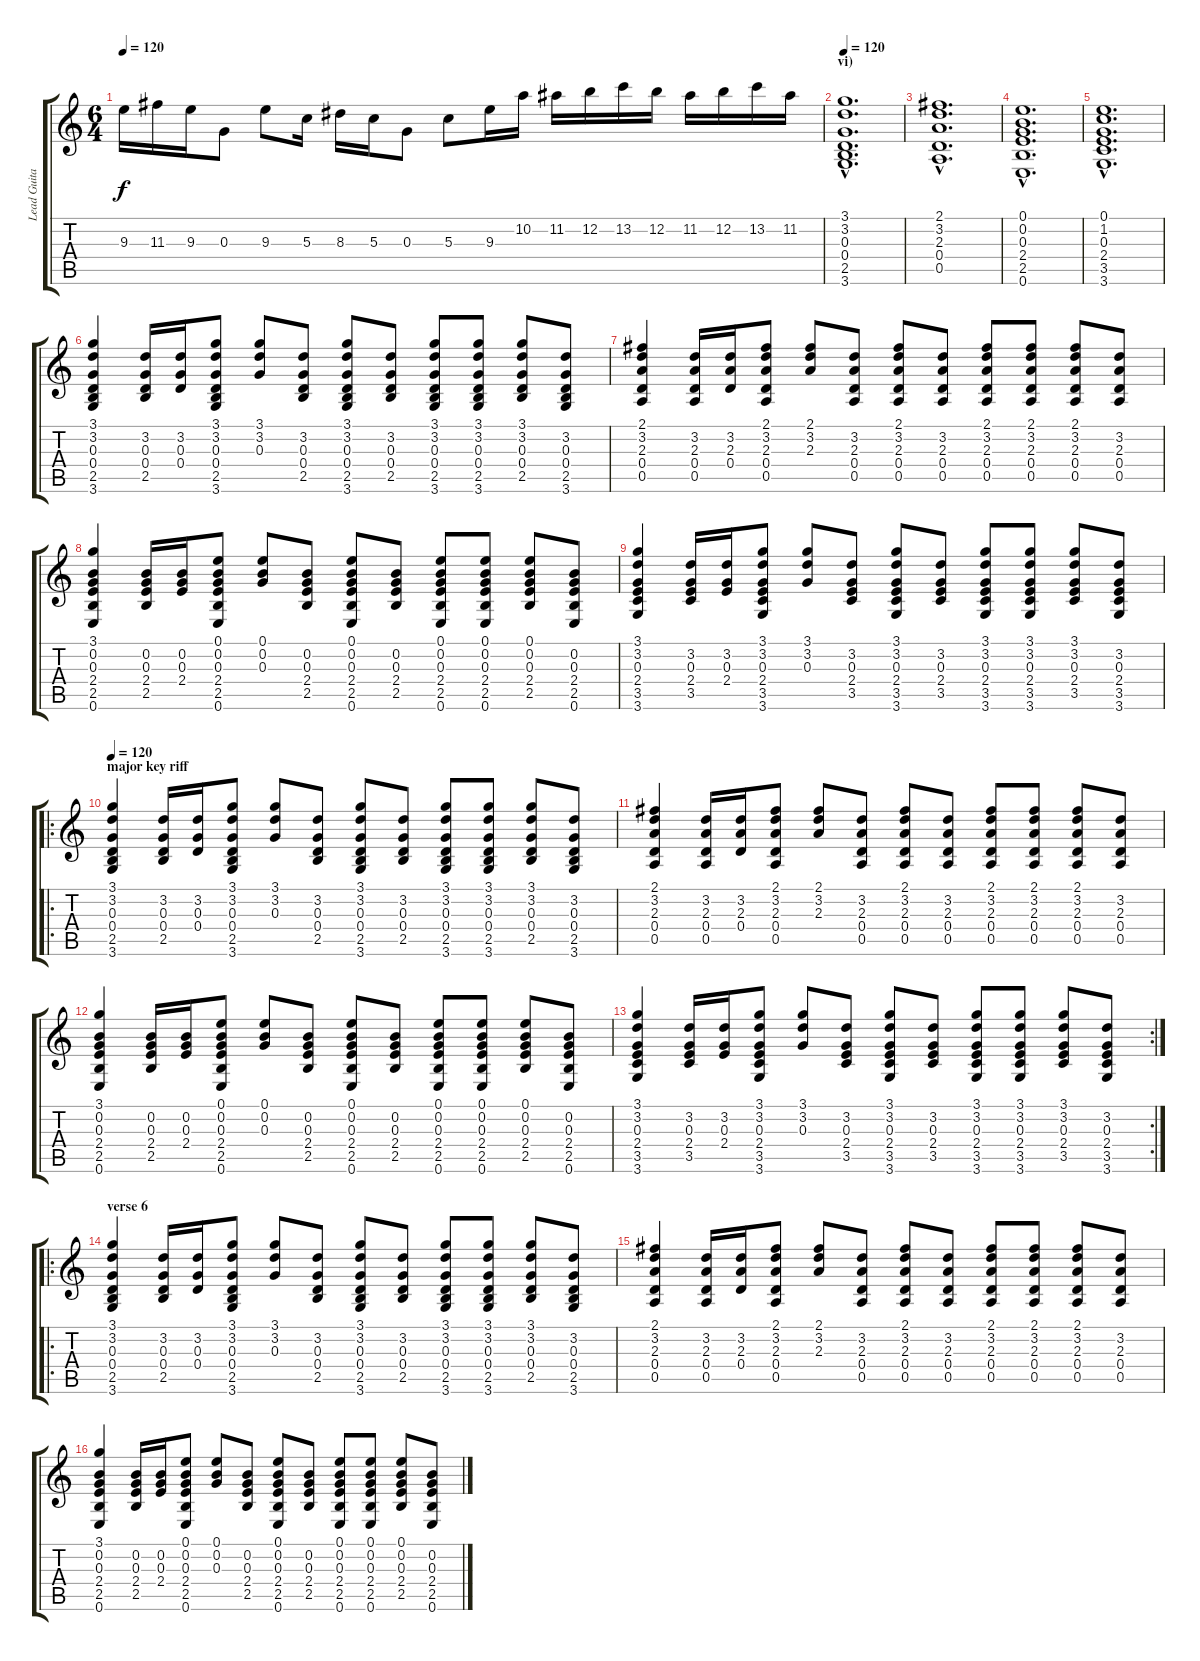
\track ("Lead Guitar" "Lead Guita") {instrument distortionguitar}
\staff {score tabs}
\tuning (E4 B3 G3 D3 A2 E2) {hide}
\ts (6 4)
\tempo 120
\clef g2
\ks c
9.3.16{dy f} 11.3.16 9.3.16 0.3.8 9.3.8 5.3.16 8.3.16 5.3.16 0.3.8 5.3.8 9.3.16 10.2.16 11.2.16 12.2.16 13.2.16 12.2.16 11.2.16 12.2.16 13.2.16 11.2.16 |
\section ("" "vi)")
\tempo 120
(3.1{hac} 3.2{hac} 0.3{hac} 0.4{hac} 2.5{hac} 3.6{hac}).1{d instrument acousticguitarsteel} |
(2.1{hac} 3.2{hac} 2.3{hac} 0.4{hac} 0.5{hac}).1{d} |
(0.1{hac} 0.2{hac} 0.3{hac} 2.4{hac} 2.5{hac} 0.6{hac}).1{d} |
(0.1{hac} 1.2{hac} 0.3{hac} 2.4{hac} 3.5{hac} 3.6{hac}).1{d} |
(3.1 3.2 0.3 0.4 2.5 3.6).4{instrument acousticguitarsteel} (3.2 0.3 0.4 2.5).16 (3.2 0.3 0.4).16 (3.1 3.2 0.3 0.4 2.5 3.6).8 (3.1 3.2 0.3).8 (3.2 0.3 0.4 2.5).8 (3.1 3.2 0.3 0.4 2.5 3.6).8 (3.2 0.3 0.4 2.5).8 (3.1 3.2 0.3 0.4 2.5 3.6).8 (3.1 3.2 0.3 0.4 2.5 3.6).8 (3.1 3.2 0.3 0.4 2.5).8 (3.2 0.3 0.4 2.5 3.6).8 |
(2.1 3.2 2.3 0.4 0.5).4 (3.2 2.3 0.4 0.5).16 (3.2 2.3 0.4).16 (2.1 3.2 2.3 0.4 0.5).8 (2.1 3.2 2.3).8 (3.2 2.3 0.4 0.5).8 (2.1 3.2 2.3 0.4 0.5).8 (3.2 2.3 0.4 0.5).8 (2.1 3.2 2.3 0.4 0.5).8 (2.1 3.2 2.3 0.4 0.5).8 (2.1 3.2 2.3 0.4 0.5).8 (3.2 2.3 0.4 0.5).8 |
(3.1 0.2 0.3 2.4 2.5 0.6).4 (0.2 0.3 2.4 2.5).16 (0.2 0.3 2.4).16 (0.1 0.2 0.3 2.4 2.5 0.6).8 (0.1 0.2 0.3).8 (0.2 0.3 2.4 2.5).8 (0.1 0.2 0.3 2.4 2.5 0.6).8 (0.2 0.3 2.4 2.5).8 (0.1 0.2 0.3 2.4 2.5 0.6).8 (0.1 0.2 0.3 2.4 2.5 0.6).8 (0.1 0.2 0.3 2.4 2.5).8 (0.2 0.3 2.4 2.5 0.6).8 |
(3.1 3.2 0.3 2.4 3.5 3.6).4 (3.2 0.3 2.4 3.5).16 (3.2 0.3 2.4).16 (3.1 3.2 0.3 2.4 3.5 3.6).8 (3.1 3.2 0.3).8 (3.2 0.3 2.4 3.5).8 (3.1 3.2 0.3 2.4 3.5 3.6).8 (3.2 0.3 2.4 3.5).8 (3.1 3.2 0.3 2.4 3.5 3.6).8 (3.1 3.2 0.3 2.4 3.5 3.6).8 (3.1 3.2 0.3 2.4 3.5).8 (3.2 0.3 2.4 3.5 3.6).8 |
\ro
\section ("" "major key riff")
\tempo 120
(3.1 3.2 0.3 0.4 2.5 3.6).4{instrument acousticguitarsteel} (3.2 0.3 0.4 2.5).16 (3.2 0.3 0.4).16 (3.1 3.2 0.3 0.4 2.5 3.6).8 (3.1 3.2 0.3).8 (3.2 0.3 0.4 2.5).8 (3.1 3.2 0.3 0.4 2.5 3.6).8 (3.2 0.3 0.4 2.5).8 (3.1 3.2 0.3 0.4 2.5 3.6).8 (3.1 3.2 0.3 0.4 2.5 3.6).8 (3.1 3.2 0.3 0.4 2.5).8 (3.2 0.3 0.4 2.5 3.6).8 |
(2.1 3.2 2.3 0.4 0.5).4 (3.2 2.3 0.4 0.5).16 (3.2 2.3 0.4).16 (2.1 3.2 2.3 0.4 0.5).8 (2.1 3.2 2.3).8 (3.2 2.3 0.4 0.5).8 (2.1 3.2 2.3 0.4 0.5).8 (3.2 2.3 0.4 0.5).8 (2.1 3.2 2.3 0.4 0.5).8 (2.1 3.2 2.3 0.4 0.5).8 (2.1 3.2 2.3 0.4 0.5).8 (3.2 2.3 0.4 0.5).8 |
(3.1 0.2 0.3 2.4 2.5 0.6).4 (0.2 0.3 2.4 2.5).16 (0.2 0.3 2.4).16 (0.1 0.2 0.3 2.4 2.5 0.6).8 (0.1 0.2 0.3).8 (0.2 0.3 2.4 2.5).8 (0.1 0.2 0.3 2.4 2.5 0.6).8 (0.2 0.3 2.4 2.5).8 (0.1 0.2 0.3 2.4 2.5 0.6).8 (0.1 0.2 0.3 2.4 2.5 0.6).8 (0.1 0.2 0.3 2.4 2.5).8 (0.2 0.3 2.4 2.5 0.6).8 |
\rc 2
(3.1 3.2 0.3 2.4 3.5 3.6).4 (3.2 0.3 2.4 3.5).16 (3.2 0.3 2.4).16 (3.1 3.2 0.3 2.4 3.5 3.6).8 (3.1 3.2 0.3).8 (3.2 0.3 2.4 3.5).8 (3.1 3.2 0.3 2.4 3.5 3.6).8 (3.2 0.3 2.4 3.5).8 (3.1 3.2 0.3 2.4 3.5 3.6).8 (3.1 3.2 0.3 2.4 3.5 3.6).8 (3.1 3.2 0.3 2.4 3.5).8 (3.2 0.3 2.4 3.5 3.6).8 |
\ro
\section ("" "verse 6")
(3.1 3.2 0.3 0.4 2.5 3.6).4{instrument acousticguitarsteel} (3.2 0.3 0.4 2.5).16 (3.2 0.3 0.4).16 (3.1 3.2 0.3 0.4 2.5 3.6).8 (3.1 3.2 0.3).8 (3.2 0.3 0.4 2.5).8 (3.1 3.2 0.3 0.4 2.5 3.6).8 (3.2 0.3 0.4 2.5).8 (3.1 3.2 0.3 0.4 2.5 3.6).8 (3.1 3.2 0.3 0.4 2.5 3.6).8 (3.1 3.2 0.3 0.4 2.5).8 (3.2 0.3 0.4 2.5 3.6).8 |
(2.1 3.2 2.3 0.4 0.5).4 (3.2 2.3 0.4 0.5).16 (3.2 2.3 0.4).16 (2.1 3.2 2.3 0.4 0.5).8 (2.1 3.2 2.3).8 (3.2 2.3 0.4 0.5).8 (2.1 3.2 2.3 0.4 0.5).8 (3.2 2.3 0.4 0.5).8 (2.1 3.2 2.3 0.4 0.5).8 (2.1 3.2 2.3 0.4 0.5).8 (2.1 3.2 2.3 0.4 0.5).8 (3.2 2.3 0.4 0.5).8 |
(3.1 0.2 0.3 2.4 2.5 0.6).4 (0.2 0.3 2.4 2.5).16 (0.2 0.3 2.4).16 (0.1 0.2 0.3 2.4 2.5 0.6).8 (0.1 0.2 0.3).8 (0.2 0.3 2.4 2.5).8 (0.1 0.2 0.3 2.4 2.5 0.6).8 (0.2 0.3 2.4 2.5).8 (0.1 0.2 0.3 2.4 2.5 0.6).8 (0.1 0.2 0.3 2.4 2.5 0.6).8 (0.1 0.2 0.3 2.4 2.5).8 (0.2 0.3 2.4 2.5 0.6).8
